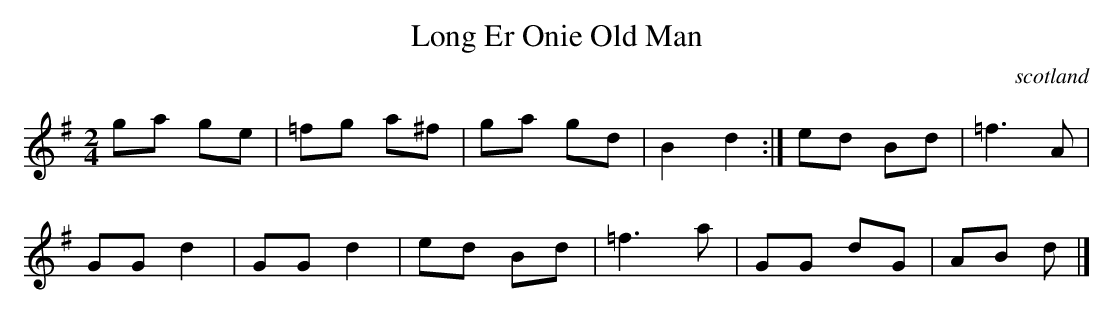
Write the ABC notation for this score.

X:1
T:Long Er Onie Old Man
O:scotland
L:1/8
M:2/4
K:G
ga ge|=fg a^f|ga gd|B2 d2:|ed Bd|=f3 A|
GG d2|GG d2|ed Bd|=f3 a|GG dG|AB d|]
